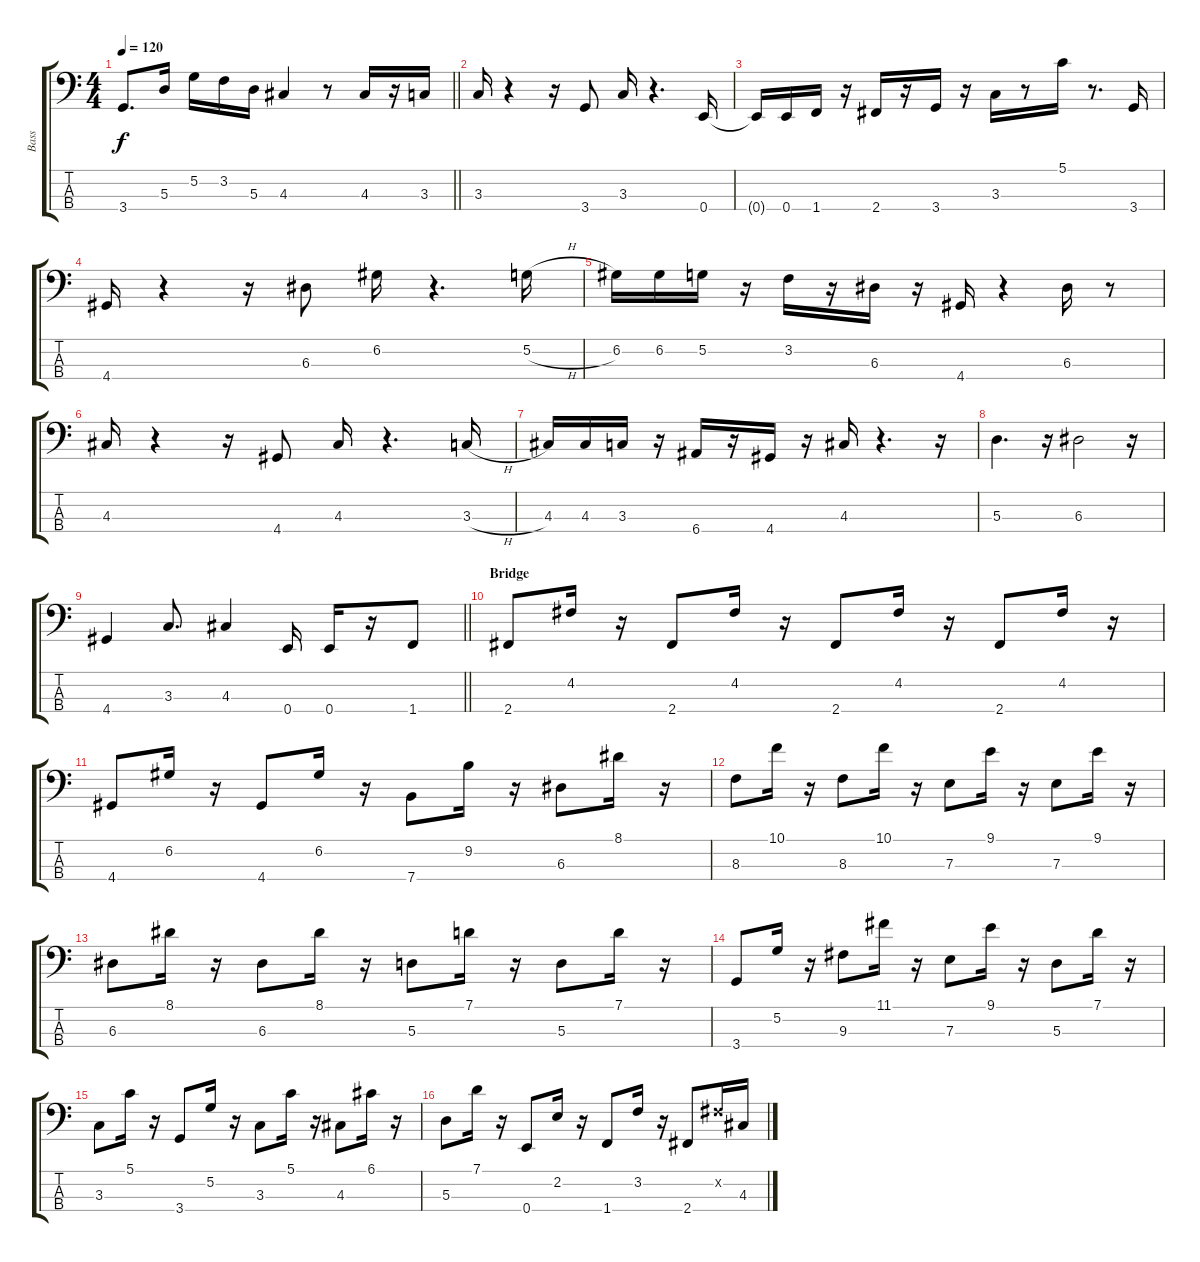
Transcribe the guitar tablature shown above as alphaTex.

\track ("Bass" "Bass") {instrument electricbassfinger}
\staff {score tabs}
\tuning (G2 D2 A1 E1) {hide}
\ts (4 4)
\tempo 120
\clef f4
\barLineRight lightlight
\ks c
3.4.8{d dy f} 5.3.16 5.2.16 3.2.16 5.3.16 4.3.4 r.8 4.3.16 r.16 3.3.16 |
3.3.16 r.4 r.16 3.4.8 3.3.16 r.4{d} 0.4.16 |
0.4{t}.16 0.4.16 1.4.16 r.16 2.4.16 r.16 3.4.16 r.16 3.3.16 r.8 5.1.16 r.8{d} 3.4.16 |
4.4.16 r.4 r.16 6.3.8 6.2.16 r.4{d} 5.2{h}.16 |
6.2.16 6.2.16 5.2.16 r.16 3.2.16 r.16 6.3.16 r.16 4.4.16 r.4 6.3.16 r.8 |
4.3.16 r.4 r.16 4.4.8 4.3.16 r.4{d} 3.3{h}.16 |
4.3.16 4.3.16 3.3.16 r.16 6.4.16 r.16 4.4.16 r.16 4.3.16 r.4{d} r.16 |
5.3.4{d} r.16 6.3.2 r.16 |
\barLineRight lightlight
4.4.4 3.3.8{d} 4.3.4 0.4.16{instrument slapbass1} 0.4.16 r.16 1.4.8 |
\section ("" "Bridge")
2.4.8 4.2.16 r.16 2.4.8 4.2.16 r.16 2.4.8 4.2.16 r.16 2.4.8 4.2.16 r.16 |
4.4.8 6.2.16 r.16 4.4.8 6.2.16 r.16 7.4.8 9.2.16 r.16 6.3.8 8.1.16 r.16 |
8.3.8 10.1.16 r.16 8.3.8 10.1.16 r.16 7.3.8 9.1.16 r.16 7.3.8 9.1.16 r.16 |
6.3.8 8.1.16 r.16 6.3.8 8.1.16 r.16 5.3.8 7.1.16 r.16 5.3.8 7.1.16 r.16 |
3.4.8 5.2.16 r.16 9.3.8 11.1.16 r.16 7.3.8 9.1.16 r.16 5.3.8 7.1.16 r.16 |
3.3.8 5.1.16 r.16 3.4.8 5.2.16 r.16 3.3.8 5.1.16 r.16 4.3.8 6.1.16 r.16 |
5.3.8 7.1.16 r.16 0.4.8 2.2.16 r.16 1.4.8 3.2.16 r.16 2.4.8 4.2{x}.16 4.3.16
